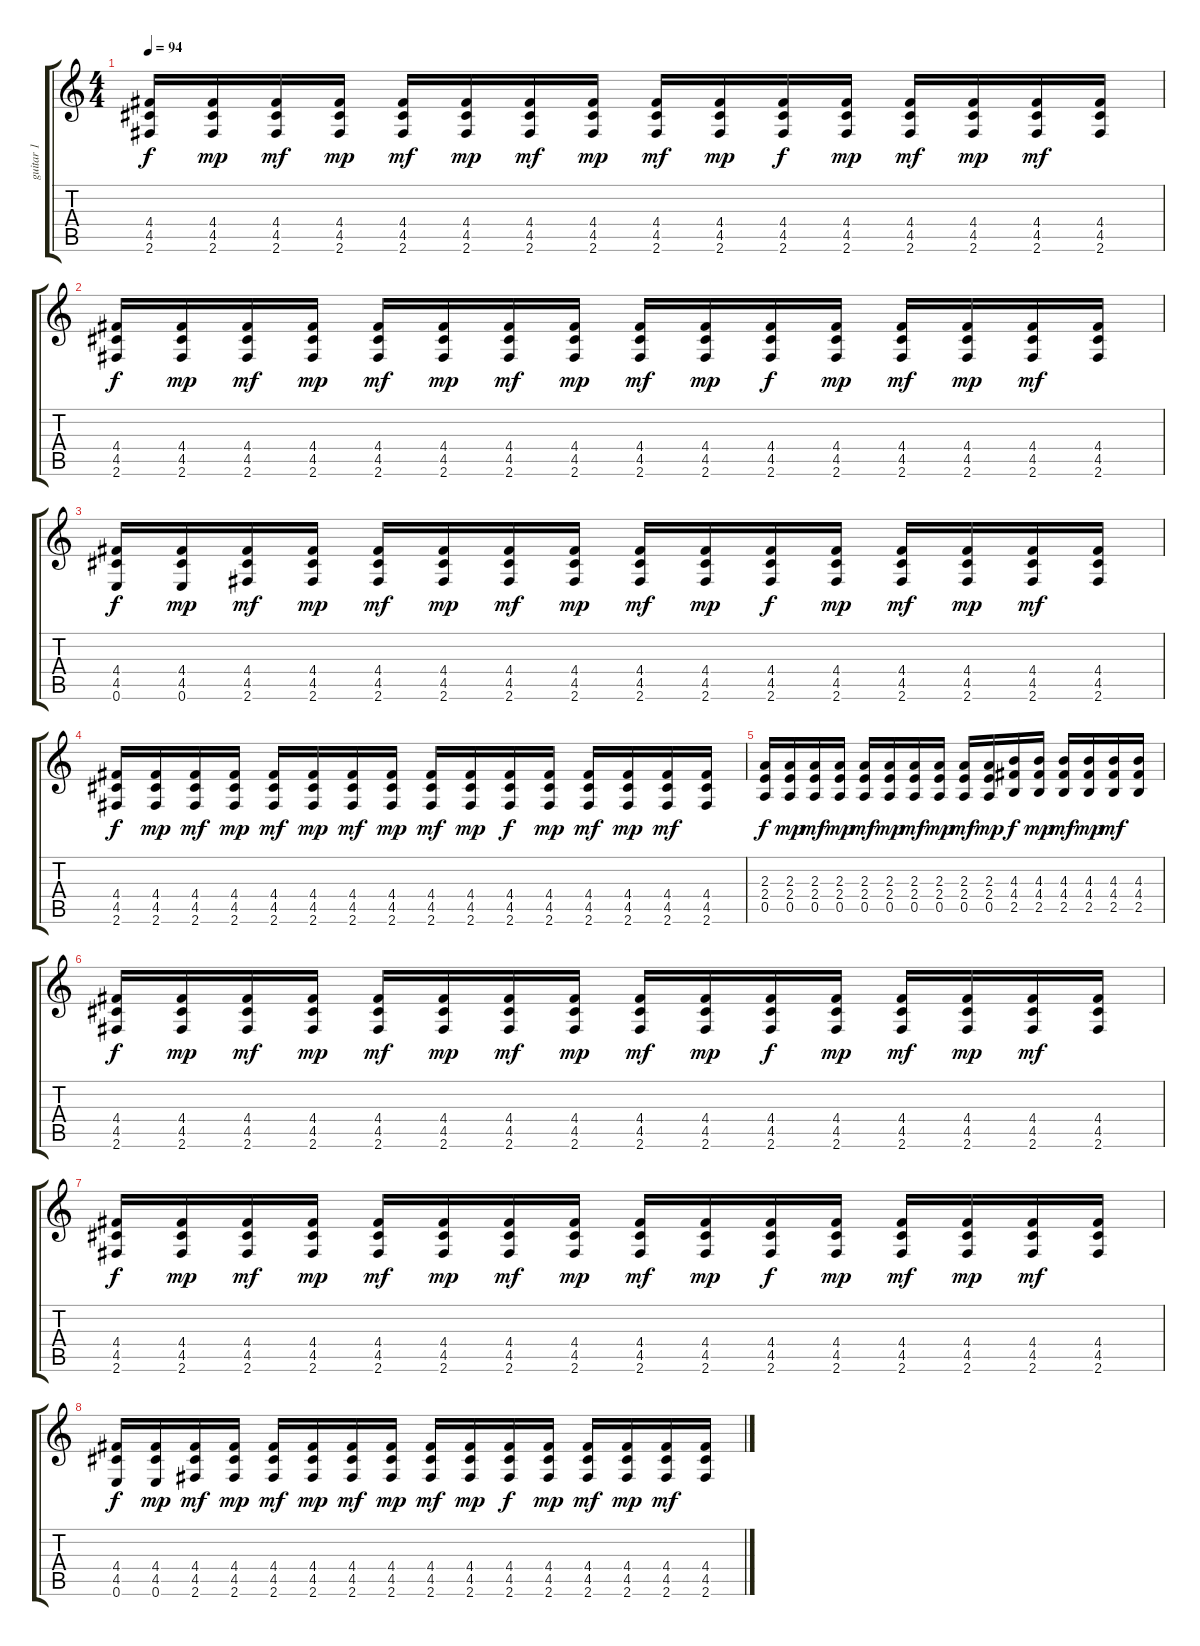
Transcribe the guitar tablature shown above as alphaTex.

\track ("guitar 1" "guitar 1") {instrument distortionguitar}
\staff {score tabs}
\tuning (E4 B3 G3 D3 A2 E2) {hide}
\ts (4 4)
\tempo 94
\clef g2
\ks c
(4.4 4.5 2.6).16{dy f} (4.4 4.5 2.6).16{dy mp} (4.4 4.5 2.6).16{dy mf} (4.4 4.5 2.6).16{dy mp} (4.4 4.5 2.6).16{dy mf} (4.4 4.5 2.6).16{dy mp} (4.4 4.5 2.6).16{dy mf} (4.4 4.5 2.6).16{dy mp} (4.4 4.5 2.6).16{dy mf} (4.4 4.5 2.6).16{dy mp} (4.4 4.5 2.6).16{dy f} (4.4 4.5 2.6).16{dy mp} (4.4 4.5 2.6).16{dy mf} (4.4 4.5 2.6).16{dy mp} (4.4 4.5 2.6).16{dy mf} (4.4 4.5 2.6).16 |
(4.4 4.5 2.6).16{dy f} (4.4 4.5 2.6).16{dy mp} (4.4 4.5 2.6).16{dy mf} (4.4 4.5 2.6).16{dy mp} (4.4 4.5 2.6).16{dy mf} (4.4 4.5 2.6).16{dy mp} (4.4 4.5 2.6).16{dy mf} (4.4 4.5 2.6).16{dy mp} (4.4 4.5 2.6).16{dy mf} (4.4 4.5 2.6).16{dy mp} (4.4 4.5 2.6).16{dy f} (4.4 4.5 2.6).16{dy mp} (4.4 4.5 2.6).16{dy mf} (4.4 4.5 2.6).16{dy mp} (4.4 4.5 2.6).16{dy mf} (4.4 4.5 2.6).16 |
(4.4 4.5 0.6).16{dy f} (4.4 4.5 0.6).16{dy mp} (4.4 4.5 2.6).16{dy mf} (4.4 4.5 2.6).16{dy mp} (4.4 4.5 2.6).16{dy mf} (4.4 4.5 2.6).16{dy mp} (4.4 4.5 2.6).16{dy mf} (4.4 4.5 2.6).16{dy mp} (4.4 4.5 2.6).16{dy mf} (4.4 4.5 2.6).16{dy mp} (4.4 4.5 2.6).16{dy f} (4.4 4.5 2.6).16{dy mp} (4.4 4.5 2.6).16{dy mf} (4.4 4.5 2.6).16{dy mp} (4.4 4.5 2.6).16{dy mf} (4.4 4.5 2.6).16 |
(4.4 4.5 2.6).16{dy f} (4.4 4.5 2.6).16{dy mp} (4.4 4.5 2.6).16{dy mf} (4.4 4.5 2.6).16{dy mp} (4.4 4.5 2.6).16{dy mf} (4.4 4.5 2.6).16{dy mp} (4.4 4.5 2.6).16{dy mf} (4.4 4.5 2.6).16{dy mp} (4.4 4.5 2.6).16{dy mf} (4.4 4.5 2.6).16{dy mp} (4.4 4.5 2.6).16{dy f} (4.4 4.5 2.6).16{dy mp} (4.4 4.5 2.6).16{dy mf} (4.4 4.5 2.6).16{dy mp} (4.4 4.5 2.6).16{dy mf} (4.4 4.5 2.6).16 |
(2.3 2.4 0.5).16{dy f} (2.3 2.4 0.5).16{dy mp} (2.3 2.4 0.5).16{dy mf} (2.3 2.4 0.5).16{dy mp} (2.3 2.4 0.5).16{dy mf} (2.3 2.4 0.5).16{dy mp} (2.3 2.4 0.5).16{dy mf} (2.3 2.4 0.5).16{dy mp} (2.3 2.4 0.5).16{dy mf} (2.3 2.4 0.5).16{dy mp} (4.3 4.4 2.5).16{dy f} (4.3 4.4 2.5).16{dy mp} (4.3 4.4 2.5).16{dy mf} (4.3 4.4 2.5).16{dy mp} (4.3 4.4 2.5).16{dy mf} (4.3 4.4 2.5).16 |
(4.4 4.5 2.6).16{dy f} (4.4 4.5 2.6).16{dy mp} (4.4 4.5 2.6).16{dy mf} (4.4 4.5 2.6).16{dy mp} (4.4 4.5 2.6).16{dy mf} (4.4 4.5 2.6).16{dy mp} (4.4 4.5 2.6).16{dy mf} (4.4 4.5 2.6).16{dy mp} (4.4 4.5 2.6).16{dy mf} (4.4 4.5 2.6).16{dy mp} (4.4 4.5 2.6).16{dy f} (4.4 4.5 2.6).16{dy mp} (4.4 4.5 2.6).16{dy mf} (4.4 4.5 2.6).16{dy mp} (4.4 4.5 2.6).16{dy mf} (4.4 4.5 2.6).16 |
(4.4 4.5 2.6).16{dy f} (4.4 4.5 2.6).16{dy mp} (4.4 4.5 2.6).16{dy mf} (4.4 4.5 2.6).16{dy mp} (4.4 4.5 2.6).16{dy mf} (4.4 4.5 2.6).16{dy mp} (4.4 4.5 2.6).16{dy mf} (4.4 4.5 2.6).16{dy mp} (4.4 4.5 2.6).16{dy mf} (4.4 4.5 2.6).16{dy mp} (4.4 4.5 2.6).16{dy f} (4.4 4.5 2.6).16{dy mp} (4.4 4.5 2.6).16{dy mf} (4.4 4.5 2.6).16{dy mp} (4.4 4.5 2.6).16{dy mf} (4.4 4.5 2.6).16 |
(4.4 4.5 0.6).16{dy f} (4.4 4.5 0.6).16{dy mp} (4.4 4.5 2.6).16{dy mf} (4.4 4.5 2.6).16{dy mp} (4.4 4.5 2.6).16{dy mf} (4.4 4.5 2.6).16{dy mp} (4.4 4.5 2.6).16{dy mf} (4.4 4.5 2.6).16{dy mp} (4.4 4.5 2.6).16{dy mf} (4.4 4.5 2.6).16{dy mp} (4.4 4.5 2.6).16{dy f} (4.4 4.5 2.6).16{dy mp} (4.4 4.5 2.6).16{dy mf} (4.4 4.5 2.6).16{dy mp} (4.4 4.5 2.6).16{dy mf} (4.4 4.5 2.6).16
